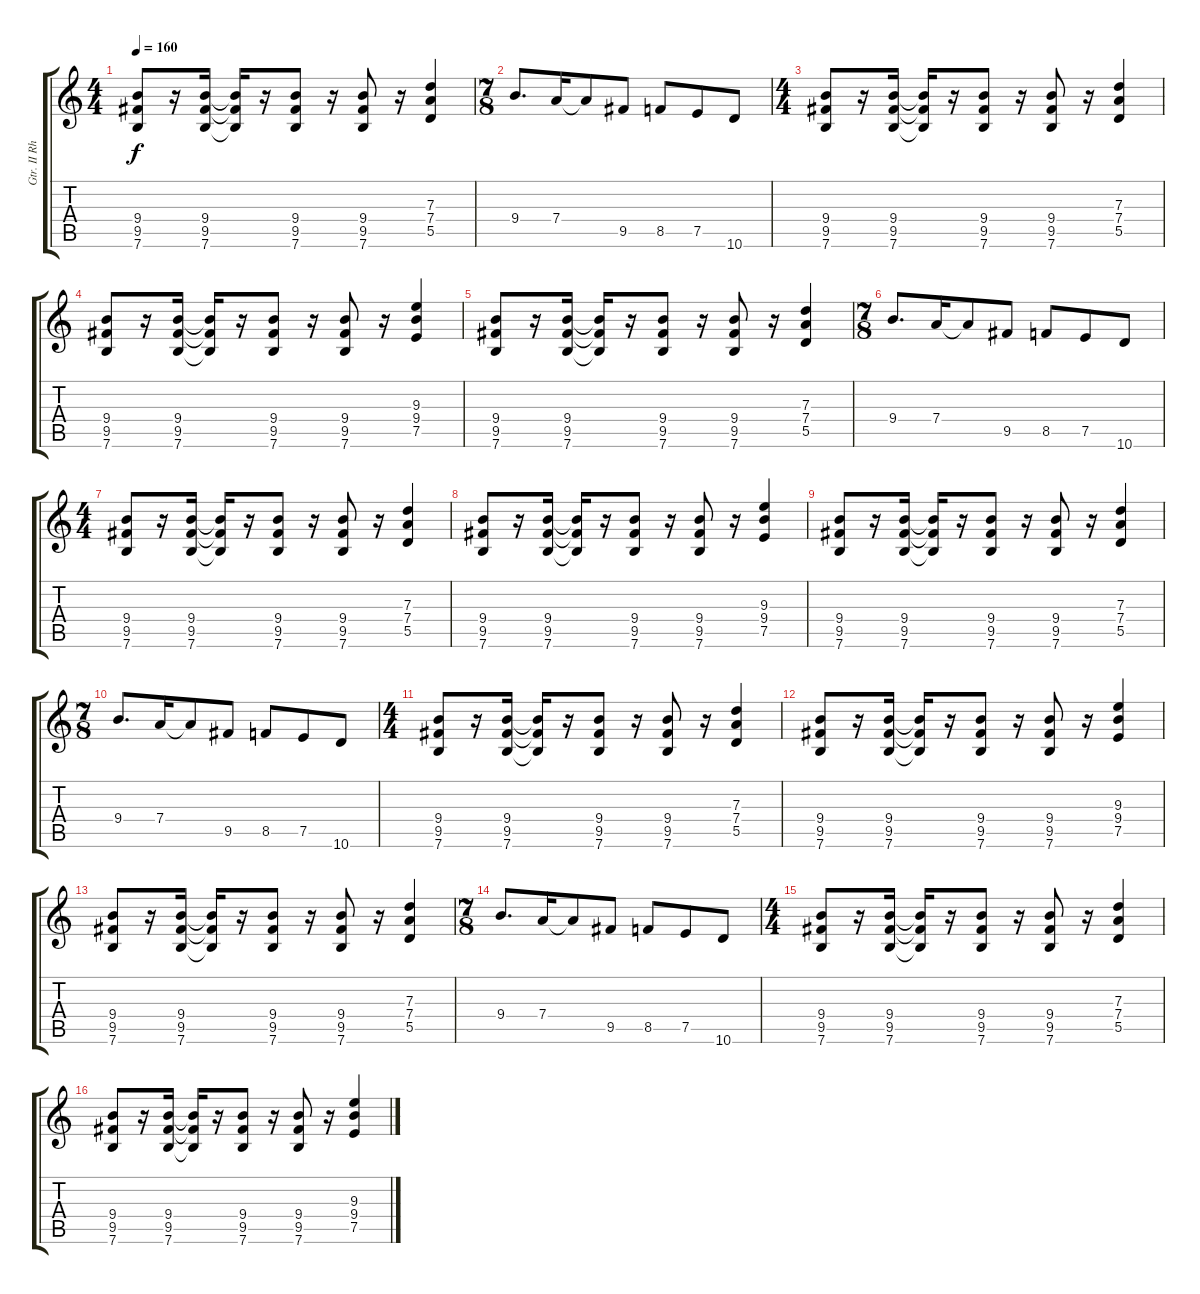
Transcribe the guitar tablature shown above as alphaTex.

\track ("Gtr. II Rhytm" "Gtr. II Rh") {instrument overdrivenguitar}
\staff {score tabs}
\tuning (E4 B3 G3 D3 A2 E2) {hide}
\ts (4 4)
\tempo 160
\clef g2
\ks c
(9.4 9.5 7.6).8{dy f} r.16 (9.4 9.5 7.6).16 (9.4{t} 9.5{t} 7.6{t}).16 r.16 (9.4 9.5 7.6).8 r.16 (9.4 9.5 7.6).8 r.16 (7.3 7.4 5.5).4 |
\ts (7 8)
9.4.8{d} 7.4.16 7.4{t}.8 9.5.8 8.5.8 7.5.8 10.6.8 |
\ts (4 4)
(9.4 9.5 7.6).8 r.16 (9.4 9.5 7.6).16 (9.4{t} 9.5{t} 7.6{t}).16 r.16 (9.4 9.5 7.6).8 r.16 (9.4 9.5 7.6).8 r.16 (7.3 7.4 5.5).4 |
(9.4 9.5 7.6).8 r.16 (9.4 9.5 7.6).16 (9.4{t} 9.5{t} 7.6{t}).16 r.16 (9.4 9.5 7.6).8 r.16 (9.4 9.5 7.6).8 r.16 (9.3 9.4 7.5).4 |
(9.4 9.5 7.6).8 r.16 (9.4 9.5 7.6).16 (9.4{t} 9.5{t} 7.6{t}).16 r.16 (9.4 9.5 7.6).8 r.16 (9.4 9.5 7.6).8 r.16 (7.3 7.4 5.5).4 |
\ts (7 8)
9.4.8{d} 7.4.16 7.4{t}.8 9.5.8 8.5.8 7.5.8 10.6.8 |
\ts (4 4)
(9.4 9.5 7.6).8 r.16 (9.4 9.5 7.6).16 (9.4{t} 9.5{t} 7.6{t}).16 r.16 (9.4 9.5 7.6).8 r.16 (9.4 9.5 7.6).8 r.16 (7.3 7.4 5.5).4 |
(9.4 9.5 7.6).8 r.16 (9.4 9.5 7.6).16 (9.4{t} 9.5{t} 7.6{t}).16 r.16 (9.4 9.5 7.6).8 r.16 (9.4 9.5 7.6).8 r.16 (9.3 9.4 7.5).4 |
(9.4 9.5 7.6).8 r.16 (9.4 9.5 7.6).16 (9.4{t} 9.5{t} 7.6{t}).16 r.16 (9.4 9.5 7.6).8 r.16 (9.4 9.5 7.6).8 r.16 (7.3 7.4 5.5).4 |
\ts (7 8)
9.4.8{d} 7.4.16 7.4{t}.8 9.5.8 8.5.8 7.5.8 10.6.8 |
\ts (4 4)
(9.4 9.5 7.6).8 r.16 (9.4 9.5 7.6).16 (9.4{t} 9.5{t} 7.6{t}).16 r.16 (9.4 9.5 7.6).8 r.16 (9.4 9.5 7.6).8 r.16 (7.3 7.4 5.5).4 |
(9.4 9.5 7.6).8 r.16 (9.4 9.5 7.6).16 (9.4{t} 9.5{t} 7.6{t}).16 r.16 (9.4 9.5 7.6).8 r.16 (9.4 9.5 7.6).8 r.16 (9.3 9.4 7.5).4 |
(9.4 9.5 7.6).8 r.16 (9.4 9.5 7.6).16 (9.4{t} 9.5{t} 7.6{t}).16 r.16 (9.4 9.5 7.6).8 r.16 (9.4 9.5 7.6).8 r.16 (7.3 7.4 5.5).4 |
\ts (7 8)
9.4.8{d} 7.4.16 7.4{t}.8 9.5.8 8.5.8 7.5.8 10.6.8 |
\ts (4 4)
(9.4 9.5 7.6).8 r.16 (9.4 9.5 7.6).16 (9.4{t} 9.5{t} 7.6{t}).16 r.16 (9.4 9.5 7.6).8 r.16 (9.4 9.5 7.6).8 r.16 (7.3 7.4 5.5).4 |
(9.4 9.5 7.6).8 r.16 (9.4 9.5 7.6).16 (9.4{t} 9.5{t} 7.6{t}).16 r.16 (9.4 9.5 7.6).8 r.16 (9.4 9.5 7.6).8 r.16 (9.3 9.4 7.5).4
